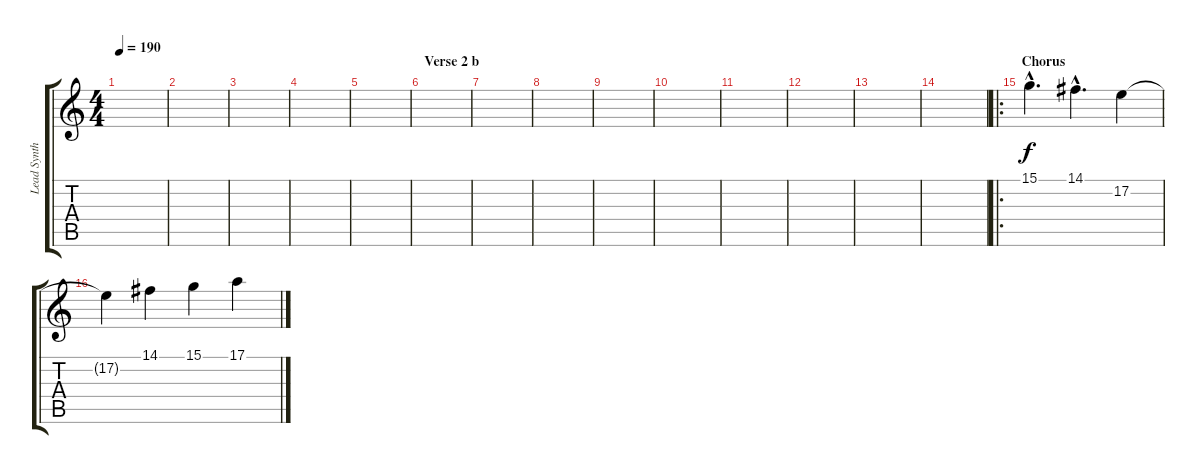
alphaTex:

\track ("Lead Synth" "Lead Synth") {instrument stringensemble1}
\staff {score tabs}
\tuning (E4 B3 G3 D3 A2 E2) {hide}
\ts (4 4)
\tempo 190
\clef g2
\ks c
|
|
|
|
|
\section ("" "Verse 2 b")
|
|
|
|
|
|
|
|
|
\ro
\section ("" "Chorus")
15.1{hac}.4{d} 14.1{hac}.4{d} 17.2.4 |
17.2{t}.4 14.1.4 15.1.4 17.1.4
